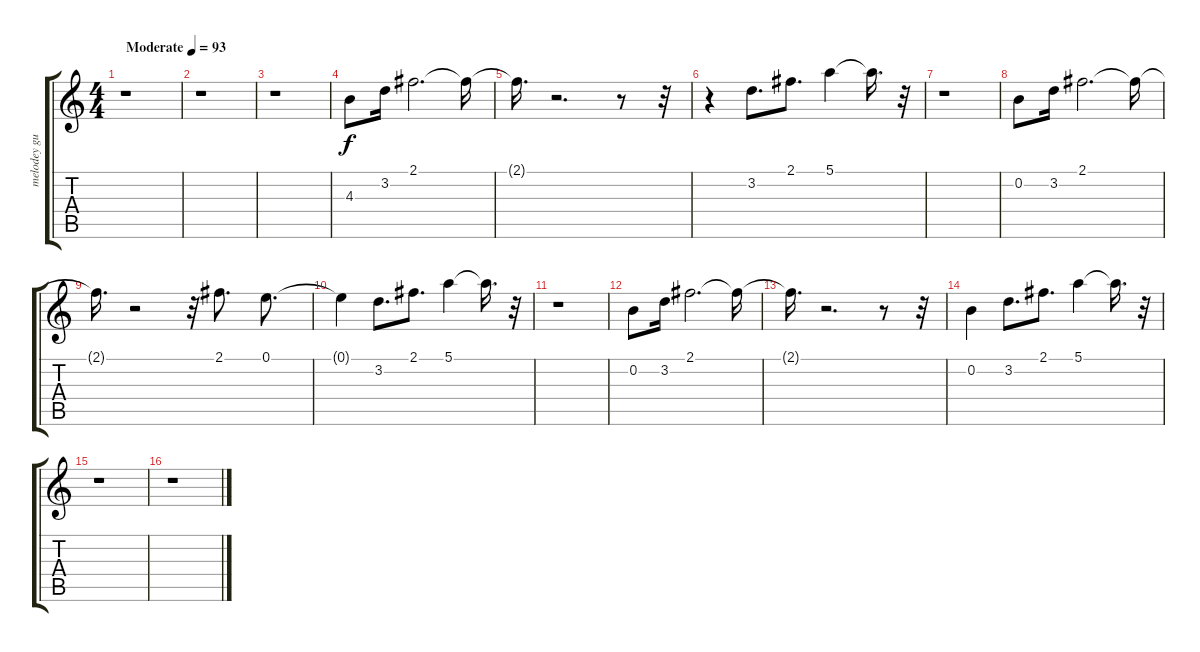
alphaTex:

\track ("melodey guitar" "melodey gu") {instrument electricguitarjazz}
\staff {score tabs}
\tuning (E4 B3 G3 D3 A2 E2) {hide}
\ts (4 4)
\tempo (93 "Moderate")
\clef g2
\ks c
r.1{dy f instrument electricguitarjazz} |
r.1 |
r.1 |
4.3.8 3.2.16 2.1.2{d} 2.1{t}.16 |
2.1{t}.16{d} r.2{d} r.8 r.32 |
r.4 3.2.8{d} 2.1.8{d} 5.1.4 5.1{t}.16{d} r.32 |
r.1 |
0.2.8 3.2.16 2.1.2{d} 2.1{t}.16 |
2.1{t}.16{d} r.2 r.32 2.1.8{d} 0.1.8{d} |
0.1{t}.4 3.2.8{d} 2.1.8{d} 5.1.4 5.1{t}.16{d} r.32 |
r.1 |
0.2.8 3.2.16 2.1.2{d} 2.1{t}.16 |
2.1{t}.16{d} r.2{d} r.8 r.32 |
0.2.4 3.2.8{d} 2.1.8{d} 5.1.4 5.1{t}.16{d} r.32 |
r.1 |
r.1
